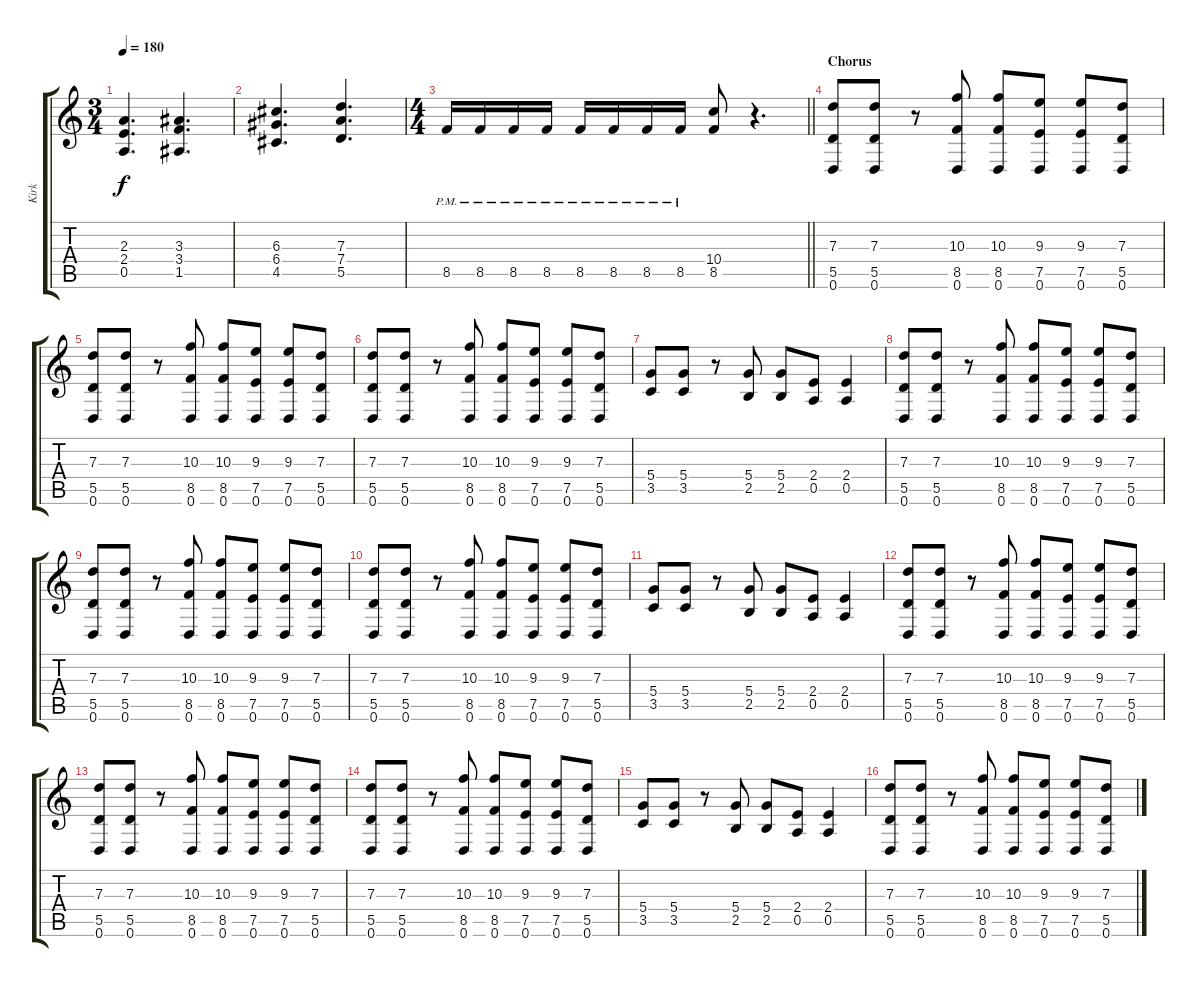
\track ("Kirk" "Kirk") {instrument distortionguitar}
\staff {score tabs}
\tuning (E4 B3 G3 D3 A2 D2) {hide}
\ts (3 4)
\tempo 180
\clef g2
\ks c
(2.3 2.4 0.5).4{d dy f} (3.3 3.4 1.5).4{d} |
(6.3 6.4 4.5).4{d} (7.3 7.4 5.5).4{d} |
\ts (4 4)
\barLineRight lightlight
8.5{pm}.16 8.5{pm}.16 8.5{pm}.16 8.5{pm}.16 8.5{pm}.16 8.5{pm}.16 8.5{pm}.16 8.5{pm}.16 (10.4 8.5).8 r.4{d} |
\section ("" "Chorus")
(7.3 5.5 0.6).8 (7.3 5.5 0.6).8 r.8 (10.3 8.5 0.6).8 (10.3 8.5 0.6).8 (9.3 7.5 0.6).8 (9.3 7.5 0.6).8 (7.3 5.5 0.6).8 |
(7.3 5.5 0.6).8 (7.3 5.5 0.6).8 r.8 (10.3 8.5 0.6).8 (10.3 8.5 0.6).8 (9.3 7.5 0.6).8 (9.3 7.5 0.6).8 (7.3 5.5 0.6).8 |
(7.3 5.5 0.6).8 (7.3 5.5 0.6).8 r.8 (10.3 8.5 0.6).8 (10.3 8.5 0.6).8 (9.3 7.5 0.6).8 (9.3 7.5 0.6).8 (7.3 5.5 0.6).8 |
(5.4 3.5).8 (5.4 3.5).8 r.8 (5.4 2.5).8 (5.4 2.5).8 (2.4 0.5).8 (2.4 0.5).4 |
(7.3 5.5 0.6).8 (7.3 5.5 0.6).8 r.8 (10.3 8.5 0.6).8 (10.3 8.5 0.6).8 (9.3 7.5 0.6).8 (9.3 7.5 0.6).8 (7.3 5.5 0.6).8 |
(7.3 5.5 0.6).8 (7.3 5.5 0.6).8 r.8 (10.3 8.5 0.6).8 (10.3 8.5 0.6).8 (9.3 7.5 0.6).8 (9.3 7.5 0.6).8 (7.3 5.5 0.6).8 |
(7.3 5.5 0.6).8 (7.3 5.5 0.6).8 r.8 (10.3 8.5 0.6).8 (10.3 8.5 0.6).8 (9.3 7.5 0.6).8 (9.3 7.5 0.6).8 (7.3 5.5 0.6).8 |
(5.4 3.5).8 (5.4 3.5).8 r.8 (5.4 2.5).8 (5.4 2.5).8 (2.4 0.5).8 (2.4 0.5).4 |
(7.3 5.5 0.6).8 (7.3 5.5 0.6).8 r.8 (10.3 8.5 0.6).8 (10.3 8.5 0.6).8 (9.3 7.5 0.6).8 (9.3 7.5 0.6).8 (7.3 5.5 0.6).8 |
(7.3 5.5 0.6).8 (7.3 5.5 0.6).8 r.8 (10.3 8.5 0.6).8 (10.3 8.5 0.6).8 (9.3 7.5 0.6).8 (9.3 7.5 0.6).8 (7.3 5.5 0.6).8 |
(7.3 5.5 0.6).8 (7.3 5.5 0.6).8 r.8 (10.3 8.5 0.6).8 (10.3 8.5 0.6).8 (9.3 7.5 0.6).8 (9.3 7.5 0.6).8 (7.3 5.5 0.6).8 |
(5.4 3.5).8 (5.4 3.5).8 r.8 (5.4 2.5).8 (5.4 2.5).8 (2.4 0.5).8 (2.4 0.5).4 |
(7.3 5.5 0.6).8 (7.3 5.5 0.6).8 r.8 (10.3 8.5 0.6).8 (10.3 8.5 0.6).8 (9.3 7.5 0.6).8 (9.3 7.5 0.6).8 (7.3 5.5 0.6).8
